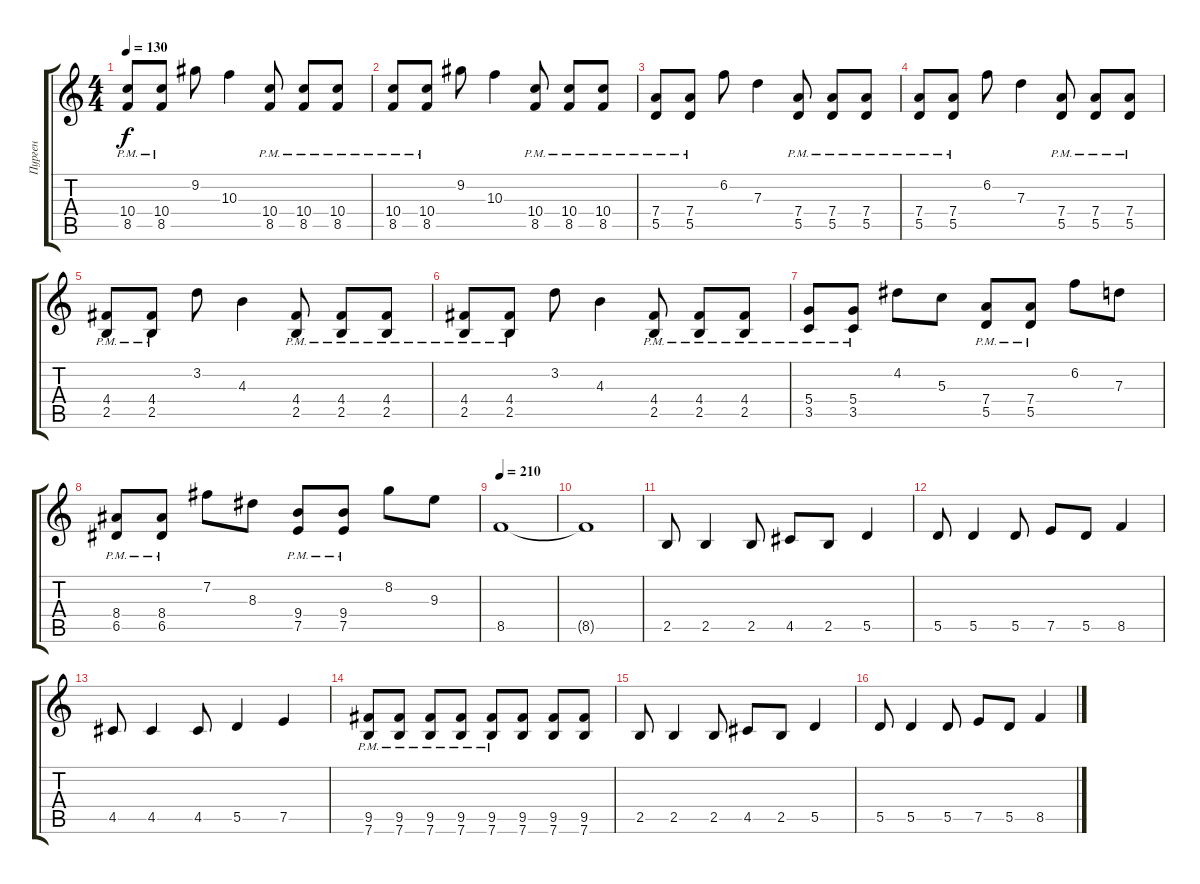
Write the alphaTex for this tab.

\track ("Пурген" "Пурген") {instrument distortionguitar}
\staff {score tabs}
\tuning (E4 B3 G3 D3 A2 E2) {hide}
\ts (4 4)
\tempo 130
\clef g2
\ks c
(10.4{pm} 8.5{pm}).8{dy f} (10.4{pm} 8.5{pm}).8 9.2.8 10.3.4 (10.4{pm} 8.5{pm}).8 (10.4{pm} 8.5{pm}).8 (10.4{pm} 8.5{pm}).8 |
(10.4{pm} 8.5{pm}).8 (10.4{pm} 8.5{pm}).8 9.2.8 10.3.4 (10.4{pm} 8.5{pm}).8 (10.4{pm} 8.5{pm}).8 (10.4{pm} 8.5{pm}).8 |
(7.4{pm} 5.5{pm}).8 (7.4{pm} 5.5{pm}).8 6.2.8 7.3.4 (7.4{pm} 5.5{pm}).8 (7.4{pm} 5.5{pm}).8 (7.4{pm} 5.5{pm}).8 |
(7.4{pm} 5.5{pm}).8 (7.4{pm} 5.5{pm}).8 6.2.8 7.3.4 (7.4{pm} 5.5{pm}).8 (7.4{pm} 5.5{pm}).8 (7.4{pm} 5.5{pm}).8 |
(4.4{pm} 2.5{pm}).8 (4.4{pm} 2.5{pm}).8 3.2.8 4.3.4 (4.4{pm} 2.5{pm}).8 (4.4{pm} 2.5{pm}).8 (4.4{pm} 2.5{pm}).8 |
(4.4{pm} 2.5{pm}).8 (4.4{pm} 2.5{pm}).8 3.2.8 4.3.4 (4.4{pm} 2.5{pm}).8 (4.4{pm} 2.5{pm}).8 (4.4{pm} 2.5{pm}).8 |
(5.4{pm} 3.5{pm}).8 (5.4{pm} 3.5{pm}).8 4.2.8 5.3.8 (7.4{pm} 5.5{pm}).8 (7.4{pm} 5.5{pm}).8 6.2.8 7.3.8 |
(8.4{pm} 6.5{pm}).8 (8.4{pm} 6.5{pm}).8 7.2.8 8.3.8 (9.4{pm} 7.5{pm}).8 (9.4{pm} 7.5{pm}).8 8.2.8 9.3.8 |
\tempo 210
8.5.1 |
8.5{t}.1 |
2.5.8 2.5.4 2.5.8 4.5.8 2.5.8 5.5.4 |
5.5.8 5.5.4 5.5.8 7.5.8 5.5.8 8.5.4 |
4.5.8 4.5.4 4.5.8 5.5.4 7.5.4 |
(9.5{pm} 7.6{pm}).8 (9.5{pm} 7.6{pm}).8 (9.5{pm} 7.6{pm}).8 (9.5{pm} 7.6{pm}).8 (9.5{pm} 7.6{pm}).8 (9.5 7.6).8 (9.5 7.6).8 (9.5 7.6).8 |
2.5.8 2.5.4 2.5.8 4.5.8 2.5.8 5.5.4 |
5.5.8 5.5.4 5.5.8 7.5.8 5.5.8 8.5.4
